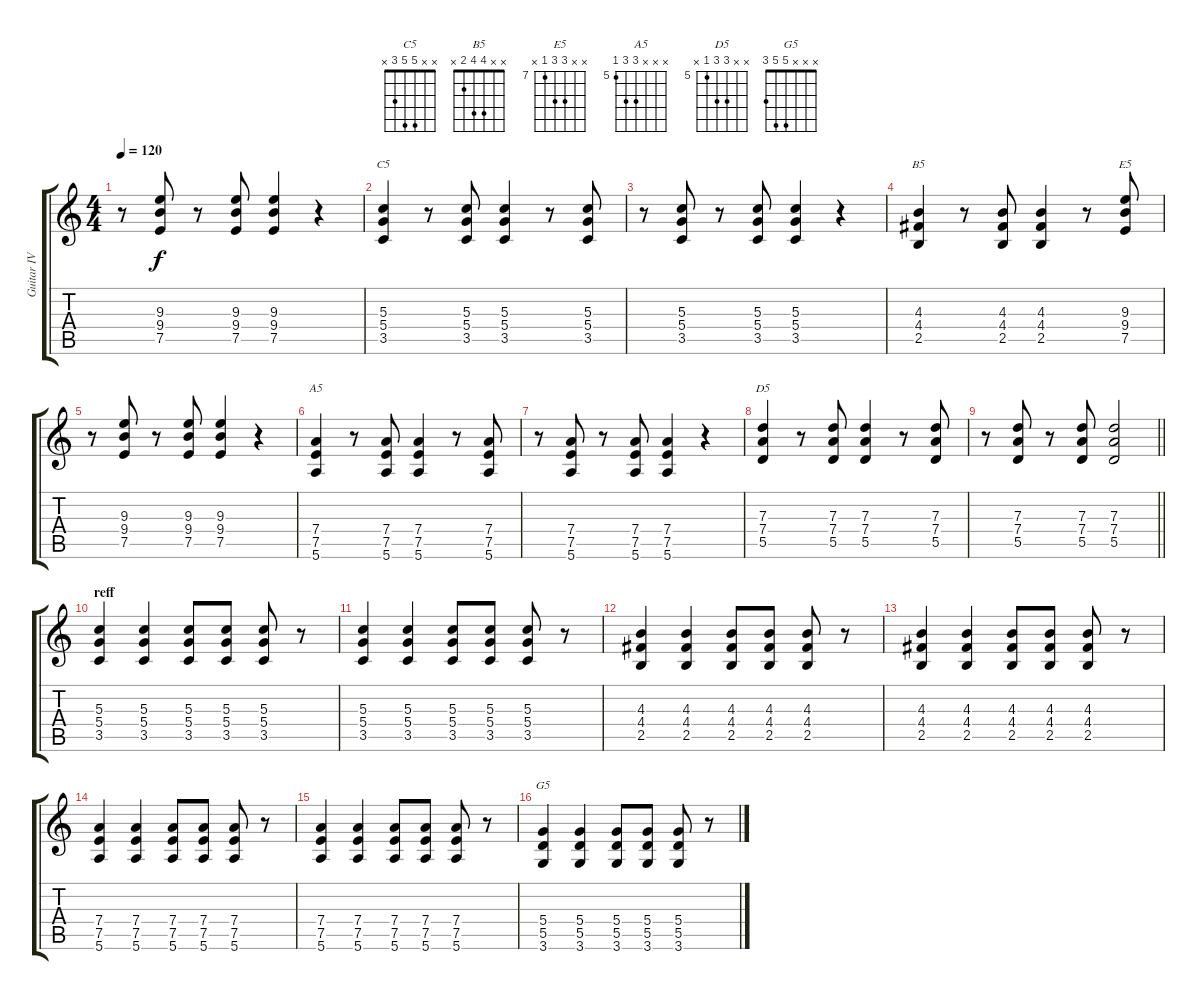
\track ("Guitar IV" "Guitar IV") {instrument electricguitarclean}
\staff {score tabs}
\tuning (E4 B3 G3 D3 A2 E2) {hide}
\chord ("C5" x x 5 5 3 x)
\chord ("B5" x x 4 4 2 x)
\chord ("E5" x x 9 9 7 x) {firstfret 7}
\chord ("A5" x x x 7 7 5) {firstfret 5}
\chord ("D5" x x 7 7 5 x) {firstfret 5}
\chord ("G5" x x x 5 5 3)
\ts (4 4)
\tempo 120
\clef g2
\ks c
r.8{dy f} (9.3 9.4 7.5).8 r.8 (9.3 9.4 7.5).8 (9.3 9.4 7.5).4 r.4 |
(5.3 5.4 3.5).4{ch "C5"} r.8 (5.3 5.4 3.5).8 (5.3 5.4 3.5).4 r.8 (5.3 5.4 3.5).8 |
r.8 (5.3 5.4 3.5).8 r.8 (5.3 5.4 3.5).8 (5.3 5.4 3.5).4 r.4 |
(4.3 4.4 2.5).4{ch "B5"} r.8 (4.3 4.4 2.5).8 (4.3 4.4 2.5).4 r.8 (9.3 9.4 7.5).8{ch "E5"} |
r.8 (9.3 9.4 7.5).8 r.8 (9.3 9.4 7.5).8 (9.3 9.4 7.5).4 r.4 |
(7.4 7.5 5.6).4{ch "A5"} r.8 (7.4 7.5 5.6).8 (7.4 7.5 5.6).4 r.8 (7.4 7.5 5.6).8 |
r.8 (7.4 7.5 5.6).8 r.8 (7.4 7.5 5.6).8 (7.4 7.5 5.6).4 r.4 |
(7.3 7.4 5.5).4{ch "D5"} r.8 (7.3 7.4 5.5).8 (7.3 7.4 5.5).4 r.8 (7.3 7.4 5.5).8 |
\barLineRight lightlight
r.8 (7.3 7.4 5.5).8 r.8 (7.3 7.4 5.5).8 (7.3 7.4 5.5).2 |
\section ("" "reff")
(5.3 5.4 3.5).4 (5.3 5.4 3.5).4 (5.3 5.4 3.5).8 (5.3 5.4 3.5).8 (5.3 5.4 3.5).8 r.8 |
(5.3 5.4 3.5).4 (5.3 5.4 3.5).4 (5.3 5.4 3.5).8 (5.3 5.4 3.5).8 (5.3 5.4 3.5).8 r.8 |
(4.3 4.4 2.5).4 (4.3 4.4 2.5).4 (4.3 4.4 2.5).8 (4.3 4.4 2.5).8 (4.3 4.4 2.5).8 r.8 |
(4.3 4.4 2.5).4 (4.3 4.4 2.5).4 (4.3 4.4 2.5).8 (4.3 4.4 2.5).8 (4.3 4.4 2.5).8 r.8 |
(7.4 7.5 5.6).4 (7.4 7.5 5.6).4 (7.4 7.5 5.6).8 (7.4 7.5 5.6).8 (7.4 7.5 5.6).8 r.8 |
(7.4 7.5 5.6).4 (7.4 7.5 5.6).4 (7.4 7.5 5.6).8 (7.4 7.5 5.6).8 (7.4 7.5 5.6).8 r.8 |
(5.4 5.5 3.6).4{ch "G5"} (5.4 5.5 3.6).4 (5.4 5.5 3.6).8 (5.4 5.5 3.6).8 (5.4 5.5 3.6).8 r.8
